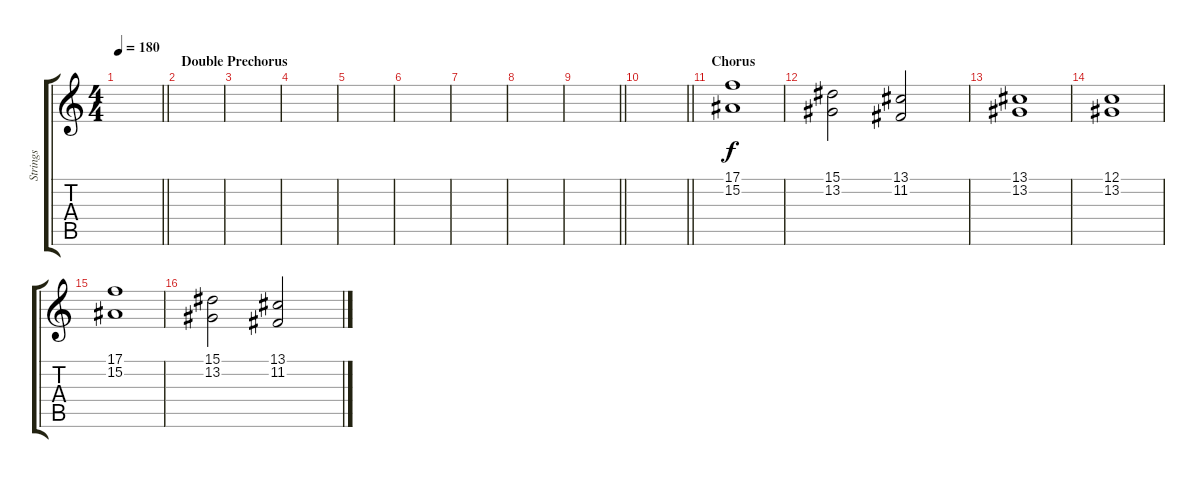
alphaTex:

\track ("Strings" "Strings") {instrument stringensemble1}
\staff {score tabs}
\tuning (C4 G3 Eb3 Bb2 F2 C2) {hide}
\ts (4 4)
\tempo 180
\clef g2
\barLineRight lightlight
\ks c
|
\section ("" "Double Prechorus")
|
|
|
|
|
|
|
\barLineRight lightlight
|
\barLineRight lightlight
|
\section ("" "Chorus")
(17.1 15.2).1 |
(15.1 13.2).2 (13.1 11.2).2 |
(13.1 13.2).1 |
(12.1 13.2).1 |
(17.1 15.2).1 |
(15.1 13.2).2 (13.1 11.2).2
